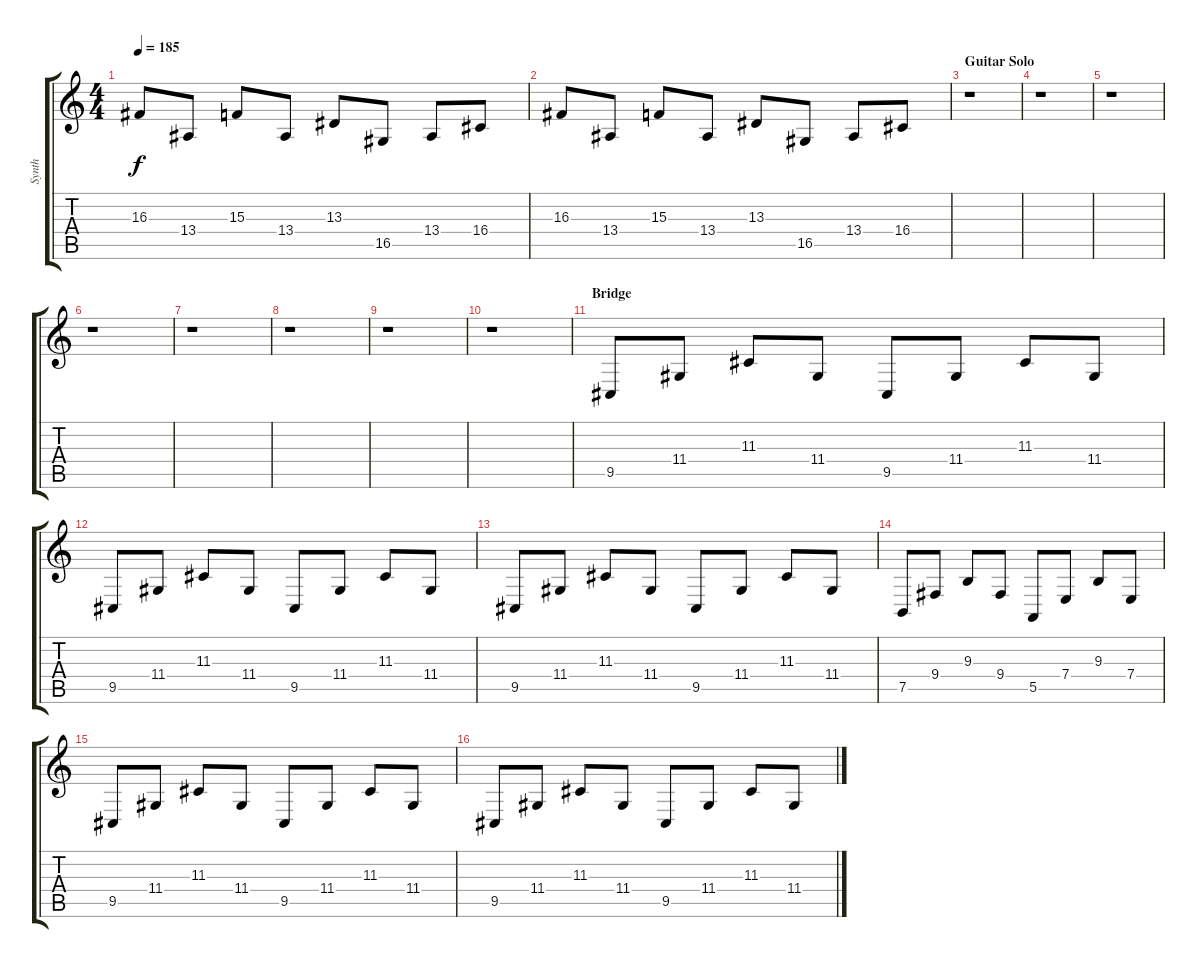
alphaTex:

\track ("Synth" "Synth") {instrument lead2sawtooth}
\staff {score tabs}
\tuning (B3 Gb3 D3 A2 E2 B1) {hide}
\ts (4 4)
\tempo 185
\clef g2
\ks c
16.3.8{dy f} 13.4.8 15.3.8 13.4.8 13.3.8 16.5.8 13.4.8 16.4.8 |
16.3.8 13.4.8 15.3.8 13.4.8 13.3.8 16.5.8 13.4.8 16.4.8 |
\section ("" "Guitar Solo")
r.1 |
r.1 |
r.1 |
r.1 |
r.1 |
r.1 |
r.1 |
r.1 |
\section ("" "Bridge")
9.5.8 11.4.8 11.3.8 11.4.8 9.5.8 11.4.8 11.3.8 11.4.8 |
9.5.8 11.4.8 11.3.8 11.4.8 9.5.8 11.4.8 11.3.8 11.4.8 |
9.5.8 11.4.8 11.3.8 11.4.8 9.5.8 11.4.8 11.3.8 11.4.8 |
7.5.8 9.4.8 9.3.8 9.4.8 5.5.8 7.4.8 9.3.8 7.4.8 |
9.5.8 11.4.8 11.3.8 11.4.8 9.5.8 11.4.8 11.3.8 11.4.8 |
9.5.8 11.4.8 11.3.8 11.4.8 9.5.8 11.4.8 11.3.8 11.4.8
